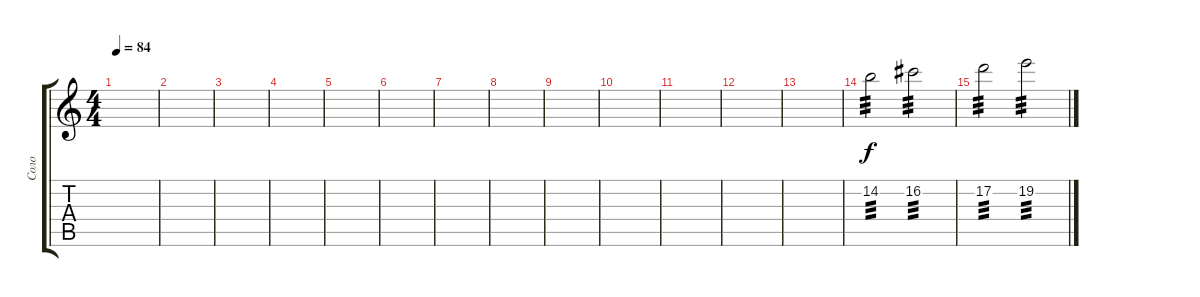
\track ("Соло" "Соло") {instrument overdrivenguitar}
\staff {score tabs}
\tuning (D4 A3 F3 C3 G2 D2) {hide}
\ts (4 4)
\tempo 84
\clef g2
\ks c
|
|
|
|
|
|
|
|
|
|
|
|
|
14.2.2{tp 3} 16.2.2{tp 3} |
17.2.2{tp 3} 19.2.2{tp 3}
